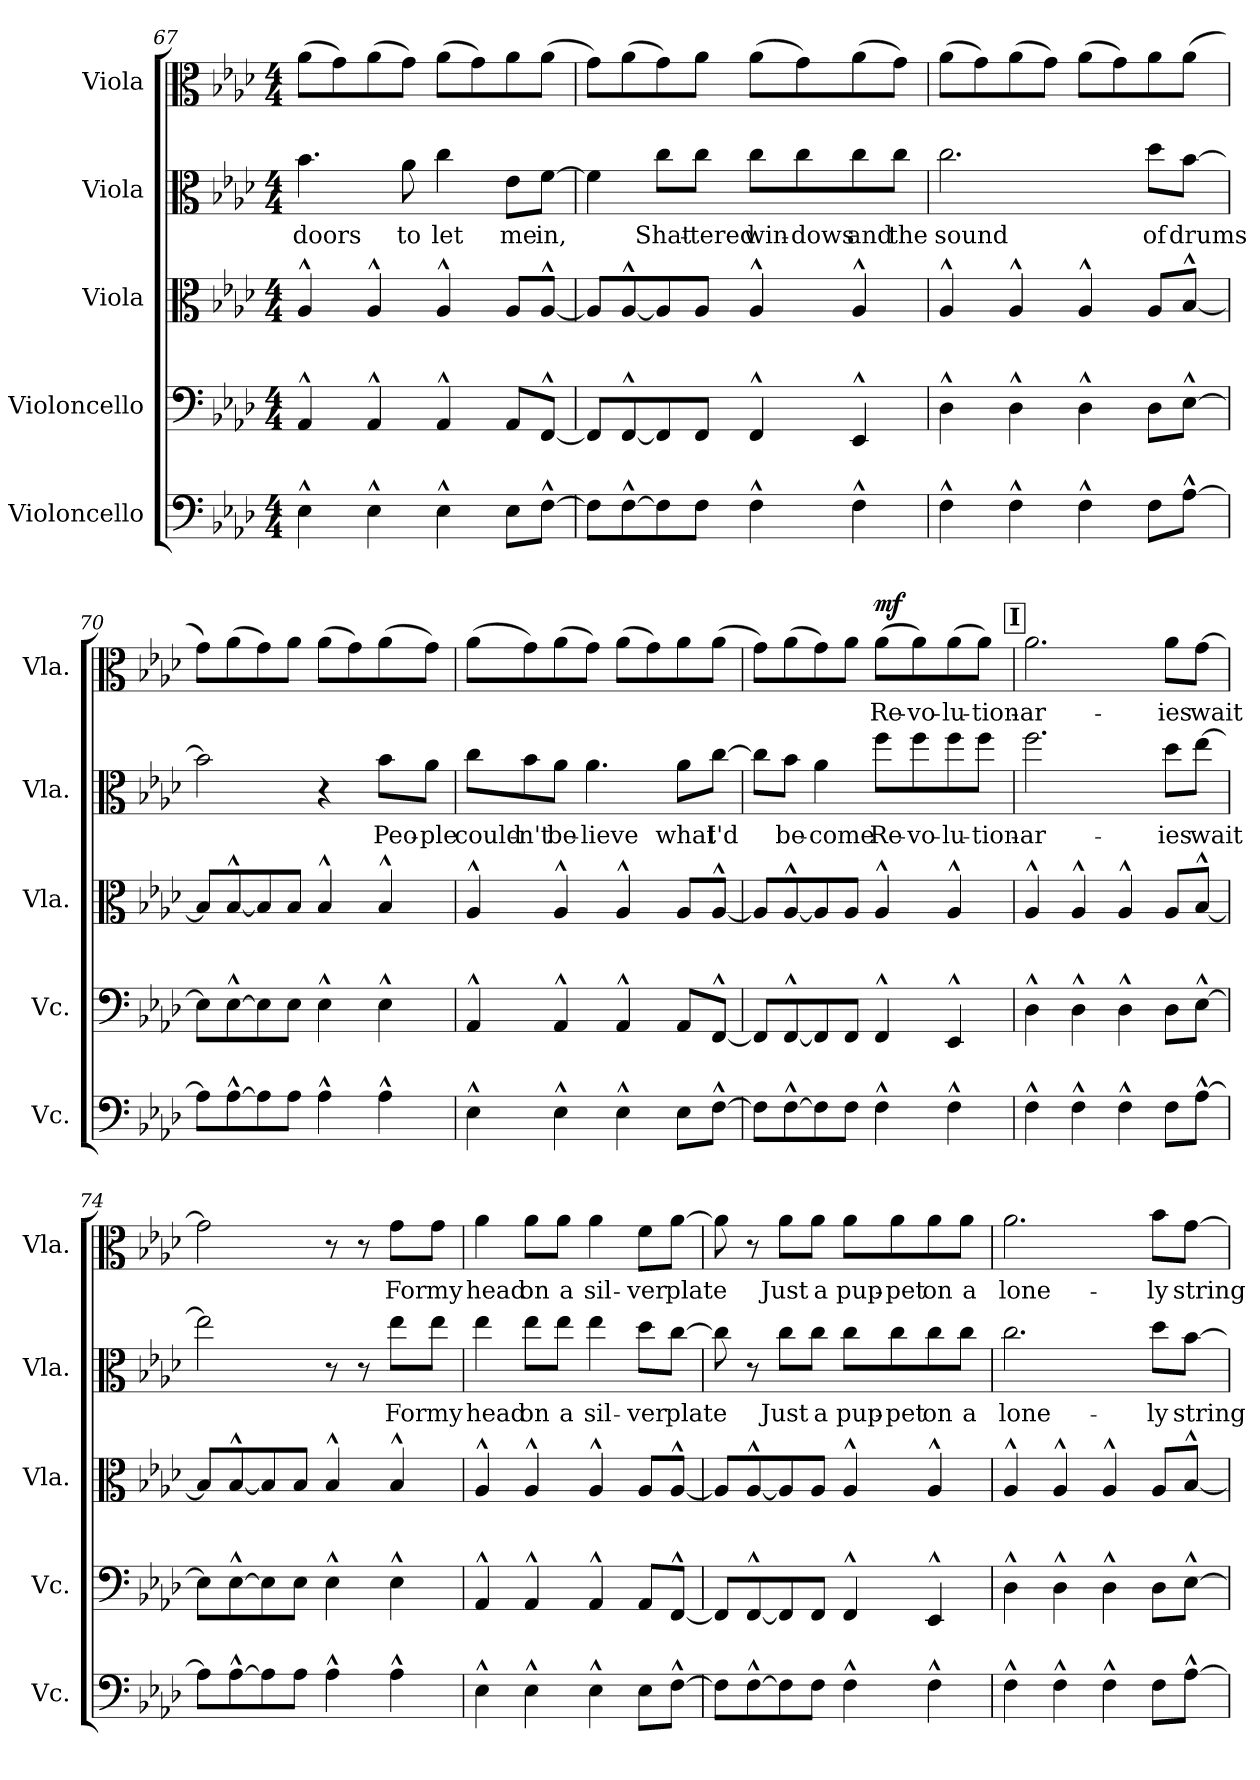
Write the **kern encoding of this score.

**kern	**kern	**kern	**kern	**text	**kern	**text	**dynam
*part5	*part4	*part3	*part2	*part2	*part1	*part1	*part1
*staff5	*staff4	*staff3	*staff2	*staff2	*staff1	*staff1	*staff1
*I"Violoncello	*I"Violoncello	*I"Viola	*I"Viola	*	*I"Viola	*	*
*I'Vc.	*I'Vc.	*I'Vla.	*I'Vla.	*	*I'Vla.	*	*
*clefF4	*clefF4	*clefC3	*clefC3	*	*clefC3	*	*
*k[b-e-a-d-]	*k[b-e-a-d-]	*k[b-e-a-d-]	*k[b-e-a-d-]	*	*k[b-e-a-d-]	*	*
*M4/4	*M4/4	*M4/4	*M4/4	*	*M4/4	*	*
=67	=67	=67	=67	=67	=67	=67	=67
!	!	!	!	!LO:LY:b	!	!	!
4E-^^\	4AA-^^/	4A-^^/	4.b-\	doors	(8a-\L	.	.
.	.	.	.	.	8g\)	.	.
4E-^^\	4AA-^^/	4A-^^/	.	.	(8a-\	.	.
!	!	!	!	!LO:LY:b	!	!	!
.	.	.	8a-\	to	8g\J)	.	.
!	!	!	!	!LO:LY:b	!	!	!
4E-^^\	4AA-^^/	4A-^^/	4cc\	let	(8a-\L	.	.
.	.	.	.	.	8g\)	.	.
!	!	!	!	!LO:LY:b	!	!	!
8E-\L	8AA-/L	8A-/L	8e-\L	me	8a-\	.	.
!	!	!	!	!LO:LY:b	!	!	!
[8F^^\J	[8FF^^/J	[8A-^^/J	[8f\J	in,	(8a-\J	.	.
!!LO:LB:g=z
=68	=68	=68	=68	=68	=68	=68	=68
8F\L]	8FF/L]	8A-/L]	4f\]	.	8g\L)	.	.
[8F^^\	[8FF^^/	[8A-^^/	.	.	(8a-\	.	.
!	!	!	!	!LO:LY:b	!	!	!
8F\]	8FF/]	8A-/]	8cc\L	Shat-	8g\)	.	.
!	!	!	!	!LO:LY:b	!	!	!
8F\J	8FF/J	8A-/J	8cc\J	-tered	8a-\J	.	.
!	!	!	!	!LO:LY:b	!	!	!
4F^^\	4FF^^/	4A-^^/	8cc\L	win-	(8a-\L	.	.
!	!	!	!	!LO:LY:b	!	!	!
.	.	.	8cc\	-dows	8g\)	.	.
!	!	!	!	!LO:LY:b	!	!	!
4F^^\	4EE-^^/	4A-^^/	8cc\	and	(8a-\	.	.
!	!	!	!	!LO:LY:b	!	!	!
.	.	.	8cc\J	the	8g\J)	.	.
=69	=69	=69	=69	=69	=69	=69	=69
!	!	!	!	!LO:LY:b	!	!	!
4F^^\	4D-^^\	4A-^^/	2.cc\	sound	(8a-\L	.	.
.	.	.	.	.	8g\)	.	.
4F^^\	4D-^^\	4A-^^/	.	.	(8a-\	.	.
.	.	.	.	.	8g\J)	.	.
4F^^\	4D-^^\	4A-^^/	.	.	(8a-\L	.	.
.	.	.	.	.	8g\)	.	.
!	!	!	!	!LO:LY:b	!	!	!
8F\L	8D-\L	8A-/L	8dd-\L	of	8a-\	.	.
!	!	!	!	!LO:LY:b	!	!	!
[8A-^^\J	[8E-^^\J	[8B-^^/J	[8b-\J	drums	(8a-\J	.	.
=70	=70	=70	=70	=70	=70	=70	=70
8A-\L]	8E-\L]	8B-/L]	2b-\]	.	8g\L)	.	.
[8A-^^\	[8E-^^\	[8B-^^/	.	.	(8a-\	.	.
8A-\]	8E-\]	8B-/]	.	.	8g\)	.	.
8A-\J	8E-\J	8B-/J	.	.	8a-\J	.	.
4A-^^\	4E-^^\	4B-^^/	4r	.	(8a-\L	.	.
.	.	.	.	.	8g\)	.	.
!	!	!	!	!LO:LY:b	!	!	!
4A-^^\	4E-^^\	4B-^^/	8b-\L	Peo-	(8a-\	.	.
!	!	!	!	!LO:LY:b	!	!	!
.	.	.	8a-\J	-ple	8g\J)	.	.
!!LO:PB:g=z
=71	=71	=71	=71	=71	=71	=71	=71
!	!	!	!	!LO:LY:b	!	!	!
4E-^^\	4AA-^^/	4A-^^/	8cc\L	could-	(8a-\L	.	.
!	!	!	!	!LO:LY:b	!	!	!
.	.	.	8b-\	-n't	8g\)	.	.
!	!	!	!	!LO:LY:b	!	!	!
4E-^^\	4AA-^^/	4A-^^/	8a-\J	be-	(8a-\	.	.
!	!	!	!	!LO:LY:b	!	!	!
.	.	.	4.a-\	-lieve	8g\J)	.	.
4E-^^\	4AA-^^/	4A-^^/	.	.	(8a-\L	.	.
.	.	.	.	.	8g\)	.	.
!	!	!	!	!LO:LY:b	!	!	!
8E-\L	8AA-/L	8A-/L	8a-\L	what	8a-\	.	.
!	!	!	!	!LO:LY:b	!	!	!
[8F^^\J	[8FF^^/J	[8A-^^/J	[8cc\J	I'd	(8a-\J	.	.
=72	=72	=72	=72	=72	=72	=72	=72
8F\L]	8FF/L]	8A-/L]	8cc\L]	.	8g\L)	.	.
!	!	!	!	!LO:LY:b	!	!	!
[8F^^\	[8FF^^/	[8A-^^/	8b-\J	be-	(8a-\	.	.
!	!	!	!	!LO:LY:b	!	!	!
8F\]	8FF/]	8A-/]	4a-\	-come	8g\)	.	.
8F\J	8FF/J	8A-/J	.	.	8a-\J	.	.
!	!	!	!	!LO:LY:b	!	!LO:LY:b	!LO:DY:b
4F^^\	4FF^^/	4A-^^/	8ff\L	Re-	(8a-\L	Re-	mf
!	!	!	!	!LO:LY:b	!	!LO:LY:b	!
.	.	.	8ff\	-vo-	8a-\)	-vo-	.
!	!	!	!	!LO:LY:b	!	!LO:LY:b	!
4F^^\	4EE-^^/	4A-^^/	8ff\	-lu-	(8a-\	-lu-	.
!	!	!	!	!LO:LY:b	!	!LO:LY:b	!
.	.	.	8ff\J	-tion-	8a-\J)	-tion-	.
!!LO:REH:place=s1:a:B:fs=14:t=I
=73	=73	=73	=73	=73	=73	=73	=73
!	!	!	!	!LO:LY:b	!	!LO:LY:b	!
4F^^\	4D-^^\	4A-^^/	2.ff\	-ar-	2.a-\	-ar-	.
4F^^\	4D-^^\	4A-^^/	.	.	.	.	.
4F^^\	4D-^^\	4A-^^/	.	.	.	.	.
!	!	!	!	!LO:LY:b	!	!LO:LY:b	!
8F\L	8D-\L	8A-/L	8dd-\L	-ies	8a-\L	-ies	.
!	!	!	!	!LO:LY:b	!	!LO:LY:b	!
[8A-^^\J	[8E-^^\J	[8B-^^/J	[8ee-\J	wait	[8g\J	wait	.
=74	=74	=74	=74	=74	=74	=74	=74
8A-\L]	8E-\L]	8B-/L]	2ee-\]	.	2g\]	.	.
[8A-^^\	[8E-^^\	[8B-^^/	.	.	.	.	.
8A-\]	8E-\]	8B-/]	.	.	.	.	.
8A-\J	8E-\J	8B-/J	.	.	.	.	.
4A-^^\	4E-^^\	4B-^^/	8r	.	8r	.	.
.	.	.	8r	.	8r	.	.
!	!	!	!	!LO:LY:b	!	!LO:LY:b	!
4A-^^\	4E-^^\	4B-^^/	8ee-\L	For	8g\L	For	.
!	!	!	!	!LO:LY:b	!	!LO:LY:b	!
.	.	.	8ee-\J	my	8g\J	my	.
!!LO:LB:g=z
=75	=75	=75	=75	=75	=75	=75	=75
!	!	!	!	!LO:LY:b	!	!LO:LY:b	!
4E-^^\	4AA-^^/	4A-^^/	4ee-\	head	4a-\	head	.
!	!	!	!	!LO:LY:b	!	!LO:LY:b	!
4E-^^\	4AA-^^/	4A-^^/	8ee-\L	on	8a-\L	on	.
!	!	!	!	!LO:LY:b	!	!LO:LY:b	!
.	.	.	8ee-\J	a	8a-\J	a	.
!	!	!	!	!LO:LY:b	!	!LO:LY:b	!
4E-^^\	4AA-^^/	4A-^^/	4ee-\	sil-	4a-\	sil-	.
!	!	!	!	!LO:LY:b	!	!LO:LY:b	!
8E-\L	8AA-/L	8A-/L	8dd-\L	-ver	8f\L	-ver	.
!	!	!	!	!LO:LY:b	!	!LO:LY:b	!
[8F^^\J	[8FF^^/J	[8A-^^/J	[8cc\J	plate	[8a-\J	plate	.
=76	=76	=76	=76	=76	=76	=76	=76
8F\L]	8FF/L]	8A-/L]	8cc\]	.	8a-\]	.	.
[8F^^\	[8FF^^/	[8A-^^/	8r	.	8r	.	.
!	!	!	!	!LO:LY:b	!	!LO:LY:b	!
8F\]	8FF/]	8A-/]	8cc\L	Just	8a-\L	Just	.
!	!	!	!	!LO:LY:b	!	!LO:LY:b	!
8F\J	8FF/J	8A-/J	8cc\J	a	8a-\J	a	.
!	!	!	!	!LO:LY:b	!	!LO:LY:b	!
4F^^\	4FF^^/	4A-^^/	8cc\L	pup-	8a-\L	pup-	.
!	!	!	!	!LO:LY:b	!	!LO:LY:b	!
.	.	.	8cc\	-pet	8a-\	-pet	.
!	!	!	!	!LO:LY:b	!	!LO:LY:b	!
4F^^\	4EE-^^/	4A-^^/	8cc\	on	8a-\	on	.
!	!	!	!	!LO:LY:b	!	!LO:LY:b	!
.	.	.	8cc\J	a	8a-\J	a	.
=77	=77	=77	=77	=77	=77	=77	=77
!	!	!	!	!LO:LY:b	!	!LO:LY:b	!
4F^^\	4D-^^\	4A-^^/	2.cc\	lone-	2.a-\	lone-	.
4F^^\	4D-^^\	4A-^^/	.	.	.	.	.
4F^^\	4D-^^\	4A-^^/	.	.	.	.	.
!	!	!	!	!LO:LY:b	!	!LO:LY:b	!
8F\L	8D-\L	8A-/L	8dd-\L	-ly	8b-\L	-ly	.
!	!	!	!	!LO:LY:b	!	!LO:LY:b	!
[8A-^^\J	[8E-^^\J	[8B-^^/J	[8b-\J	string	[8g\J	string	.
=	=	=	=	=	=	=	=
*-	*-	*-	*-	*-	*-	*-	*-
